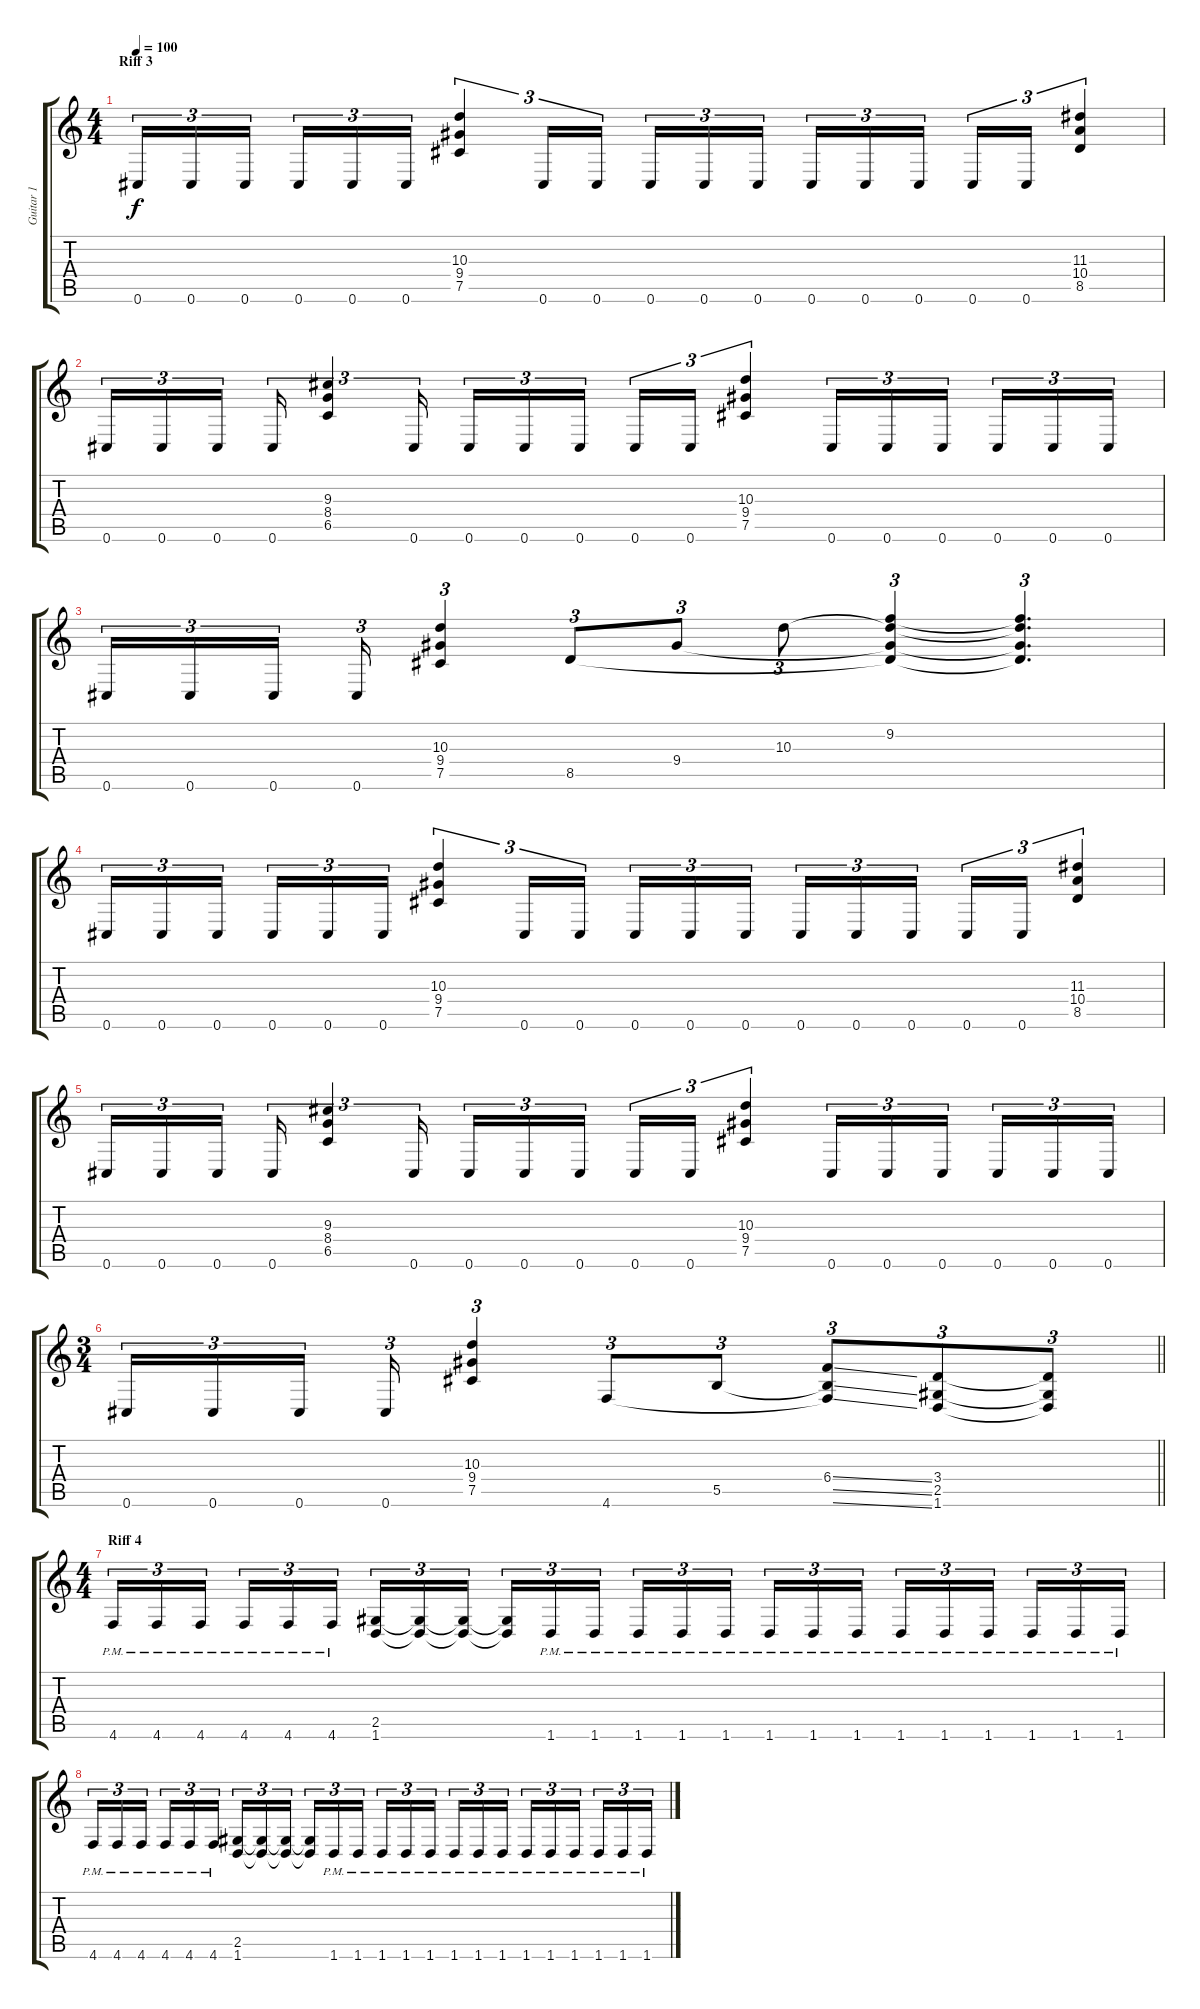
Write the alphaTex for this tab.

\track ("Guitar 1" "Guitar 1") {instrument distortionguitar}
\staff {score tabs}
\tuning (Db4 Ab3 E3 B2 Gb2 Db2) {hide}
\ts (4 4)
\section ("" "Riff 3")
\tempo 100
\clef g2
\ks c
0.6.16{tu (3 2) dy f} 0.6.16{tu (3 2)} 0.6.16{tu (3 2) beam splitsecondary} 0.6.16{tu (3 2)} 0.6.16{tu (3 2)} 0.6.16{tu (3 2)} (10.3 9.4 7.5).4{tu (3 2)} 0.6.16{tu (3 2)} 0.6.16{tu (3 2)} 0.6.16{tu (3 2)} 0.6.16{tu (3 2)} 0.6.16{tu (3 2) beam splitsecondary} 0.6.16{tu (3 2)} 0.6.16{tu (3 2)} 0.6.16{tu (3 2)} 0.6.16{tu (3 2)} 0.6.16{tu (3 2)} (11.3 10.4 8.5).4{tu (3 2)} |
0.6.16{tu (3 2)} 0.6.16{tu (3 2)} 0.6.16{tu (3 2) beam splitsecondary} 0.6.16{tu (3 2)} (9.3 8.4 6.5).4{tu (3 2)} 0.6.16{tu (3 2) beam splitsecondary} 0.6.16{tu (3 2)} 0.6.16{tu (3 2)} 0.6.16{tu (3 2)} 0.6.16{tu (3 2)} 0.6.16{tu (3 2)} (10.3 9.4 7.5).4{tu (3 2)} 0.6.16{tu (3 2)} 0.6.16{tu (3 2)} 0.6.16{tu (3 2) beam splitsecondary} 0.6.16{tu (3 2)} 0.6.16{tu (3 2)} 0.6.16{tu (3 2)} |
0.6.16{tu (3 2)} 0.6.16{tu (3 2)} 0.6.16{tu (3 2) beam splitsecondary} 0.6.16{tu (3 2)} (10.3 9.4 7.5).4{tu (3 2)} 8.5.8{tu (3 2)} 9.4.8{tu (3 2)} 10.3.8{tu (3 2)} (9.2 10.3{t} 9.4{t} 8.5{t}).4{tu (3 2)} (9.2{t} 10.3{t} 9.4{t} 8.5{t}).4{d tu (3 2)} |
0.6.16{tu (3 2)} 0.6.16{tu (3 2)} 0.6.16{tu (3 2) beam splitsecondary} 0.6.16{tu (3 2)} 0.6.16{tu (3 2)} 0.6.16{tu (3 2)} (10.3 9.4 7.5).4{tu (3 2)} 0.6.16{tu (3 2)} 0.6.16{tu (3 2)} 0.6.16{tu (3 2)} 0.6.16{tu (3 2)} 0.6.16{tu (3 2) beam splitsecondary} 0.6.16{tu (3 2)} 0.6.16{tu (3 2)} 0.6.16{tu (3 2)} 0.6.16{tu (3 2)} 0.6.16{tu (3 2)} (11.3 10.4 8.5).4{tu (3 2)} |
0.6.16{tu (3 2)} 0.6.16{tu (3 2)} 0.6.16{tu (3 2) beam splitsecondary} 0.6.16{tu (3 2)} (9.3 8.4 6.5).4{tu (3 2)} 0.6.16{tu (3 2) beam splitsecondary} 0.6.16{tu (3 2)} 0.6.16{tu (3 2)} 0.6.16{tu (3 2)} 0.6.16{tu (3 2)} 0.6.16{tu (3 2)} (10.3 9.4 7.5).4{tu (3 2)} 0.6.16{tu (3 2)} 0.6.16{tu (3 2)} 0.6.16{tu (3 2) beam splitsecondary} 0.6.16{tu (3 2)} 0.6.16{tu (3 2)} 0.6.16{tu (3 2)} |
\ts (3 4)
\barLineRight lightlight
0.6.16{tu (3 2)} 0.6.16{tu (3 2)} 0.6.16{tu (3 2) beam splitsecondary} 0.6.16{tu (3 2)} (10.3 9.4 7.5).4{tu (3 2)} 4.6.8{tu (3 2)} 5.5.8{tu (3 2)} (6.4{ss} 5.5{ss t} 4.6{ss t}).8{tu (3 2)} (3.4 2.5 1.6).8{tu (3 2)} (3.4{t} 2.5{t} 1.6{t}).8{tu (3 2)} |
\ts (4 4)
\section ("" "Riff 4")
4.6{pm}.16{tu (3 2)} 4.6{pm}.16{tu (3 2)} 4.6{pm}.16{tu (3 2) beam splitsecondary} 4.6{pm}.16{tu (3 2)} 4.6{pm}.16{tu (3 2)} 4.6{pm}.16{tu (3 2)} (2.5 1.6).16{tu (3 2)} (2.5{t} 1.6{t}).16{tu (3 2)} (2.5{t} 1.6{t}).16{tu (3 2) beam splitsecondary} (2.5{t} 1.6{t}).16{tu (3 2)} 1.6{pm}.16{tu (3 2)} 1.6{pm}.16{tu (3 2)} 1.6{pm}.16{tu (3 2)} 1.6{pm}.16{tu (3 2)} 1.6{pm}.16{tu (3 2) beam splitsecondary} 1.6{pm}.16{tu (3 2)} 1.6{pm}.16{tu (3 2)} 1.6{pm}.16{tu (3 2)} 1.6{pm}.16{tu (3 2)} 1.6{pm}.16{tu (3 2)} 1.6{pm}.16{tu (3 2) beam splitsecondary} 1.6{pm}.16{tu (3 2)} 1.6{pm}.16{tu (3 2)} 1.6{pm}.16{tu (3 2)} |
4.6{pm}.16{tu (3 2)} 4.6{pm}.16{tu (3 2)} 4.6{pm}.16{tu (3 2) beam splitsecondary} 4.6{pm}.16{tu (3 2)} 4.6{pm}.16{tu (3 2)} 4.6{pm}.16{tu (3 2)} (2.5 1.6).16{tu (3 2)} (2.5{t} 1.6{t}).16{tu (3 2)} (2.5{t} 1.6{t}).16{tu (3 2) beam splitsecondary} (2.5{t} 1.6{t}).16{tu (3 2)} 1.6{pm}.16{tu (3 2)} 1.6{pm}.16{tu (3 2)} 1.6{pm}.16{tu (3 2)} 1.6{pm}.16{tu (3 2)} 1.6{pm}.16{tu (3 2) beam splitsecondary} 1.6{pm}.16{tu (3 2)} 1.6{pm}.16{tu (3 2)} 1.6{pm}.16{tu (3 2)} 1.6{pm}.16{tu (3 2)} 1.6{pm}.16{tu (3 2)} 1.6{pm}.16{tu (3 2) beam splitsecondary} 1.6{pm}.16{tu (3 2)} 1.6{pm}.16{tu (3 2)} 1.6{pm}.16{tu (3 2)}
